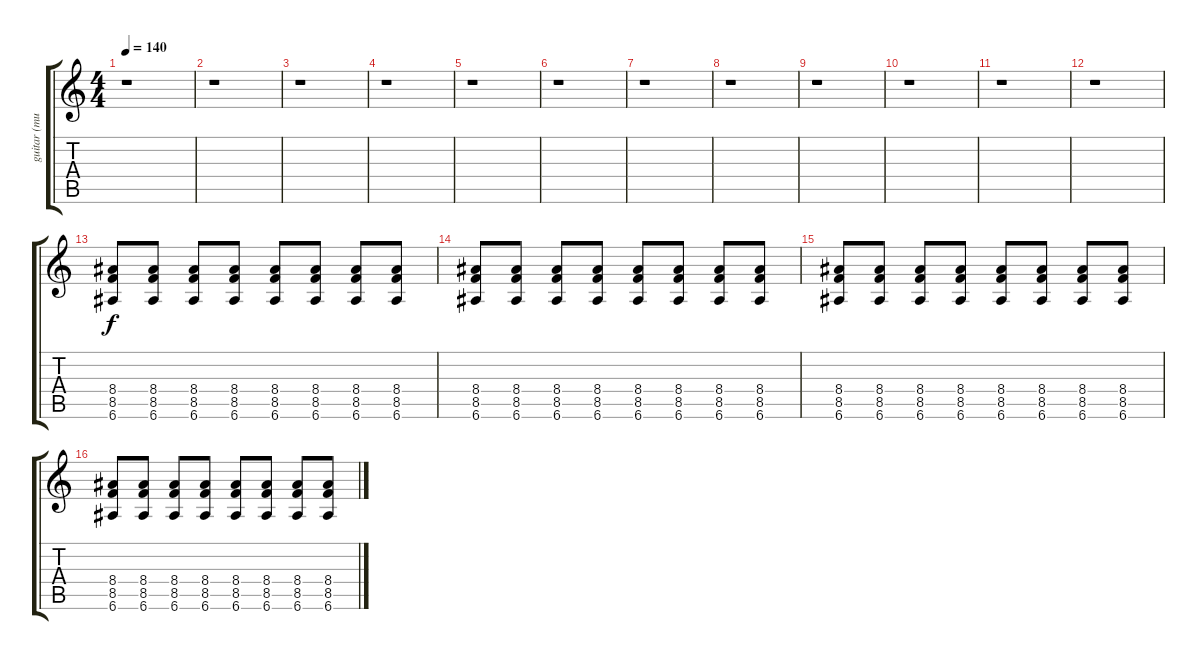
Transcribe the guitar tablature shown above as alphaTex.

\track ("guitar (mutted)" "guitar (mu") {instrument electricguitarmuted}
\staff {score tabs}
\tuning (E4 B3 G3 D3 A2 E2) {hide}
\ts (4 4)
\tempo 140
\clef g2
\ks c
r.1{dy f} |
r.1 |
r.1 |
r.1 |
r.1 |
r.1 |
r.1 |
r.1 |
r.1 |
r.1 |
r.1 |
r.1 |
(8.4 8.5 6.6).8 (8.4 8.5 6.6).8 (8.4 8.5 6.6).8 (8.4 8.5 6.6).8 (8.4 8.5 6.6).8 (8.4 8.5 6.6).8 (8.4 8.5 6.6).8 (8.4 8.5 6.6).8 |
(8.4 8.5 6.6).8 (8.4 8.5 6.6).8 (8.4 8.5 6.6).8 (8.4 8.5 6.6).8 (8.4 8.5 6.6).8 (8.4 8.5 6.6).8 (8.4 8.5 6.6).8 (8.4 8.5 6.6).8 |
(8.4 8.5 6.6).8 (8.4 8.5 6.6).8 (8.4 8.5 6.6).8 (8.4 8.5 6.6).8 (8.4 8.5 6.6).8 (8.4 8.5 6.6).8 (8.4 8.5 6.6).8 (8.4 8.5 6.6).8 |
(8.4 8.5 6.6).8 (8.4 8.5 6.6).8 (8.4 8.5 6.6).8 (8.4 8.5 6.6).8 (8.4 8.5 6.6).8 (8.4 8.5 6.6).8 (8.4 8.5 6.6).8 (8.4 8.5 6.6).8
